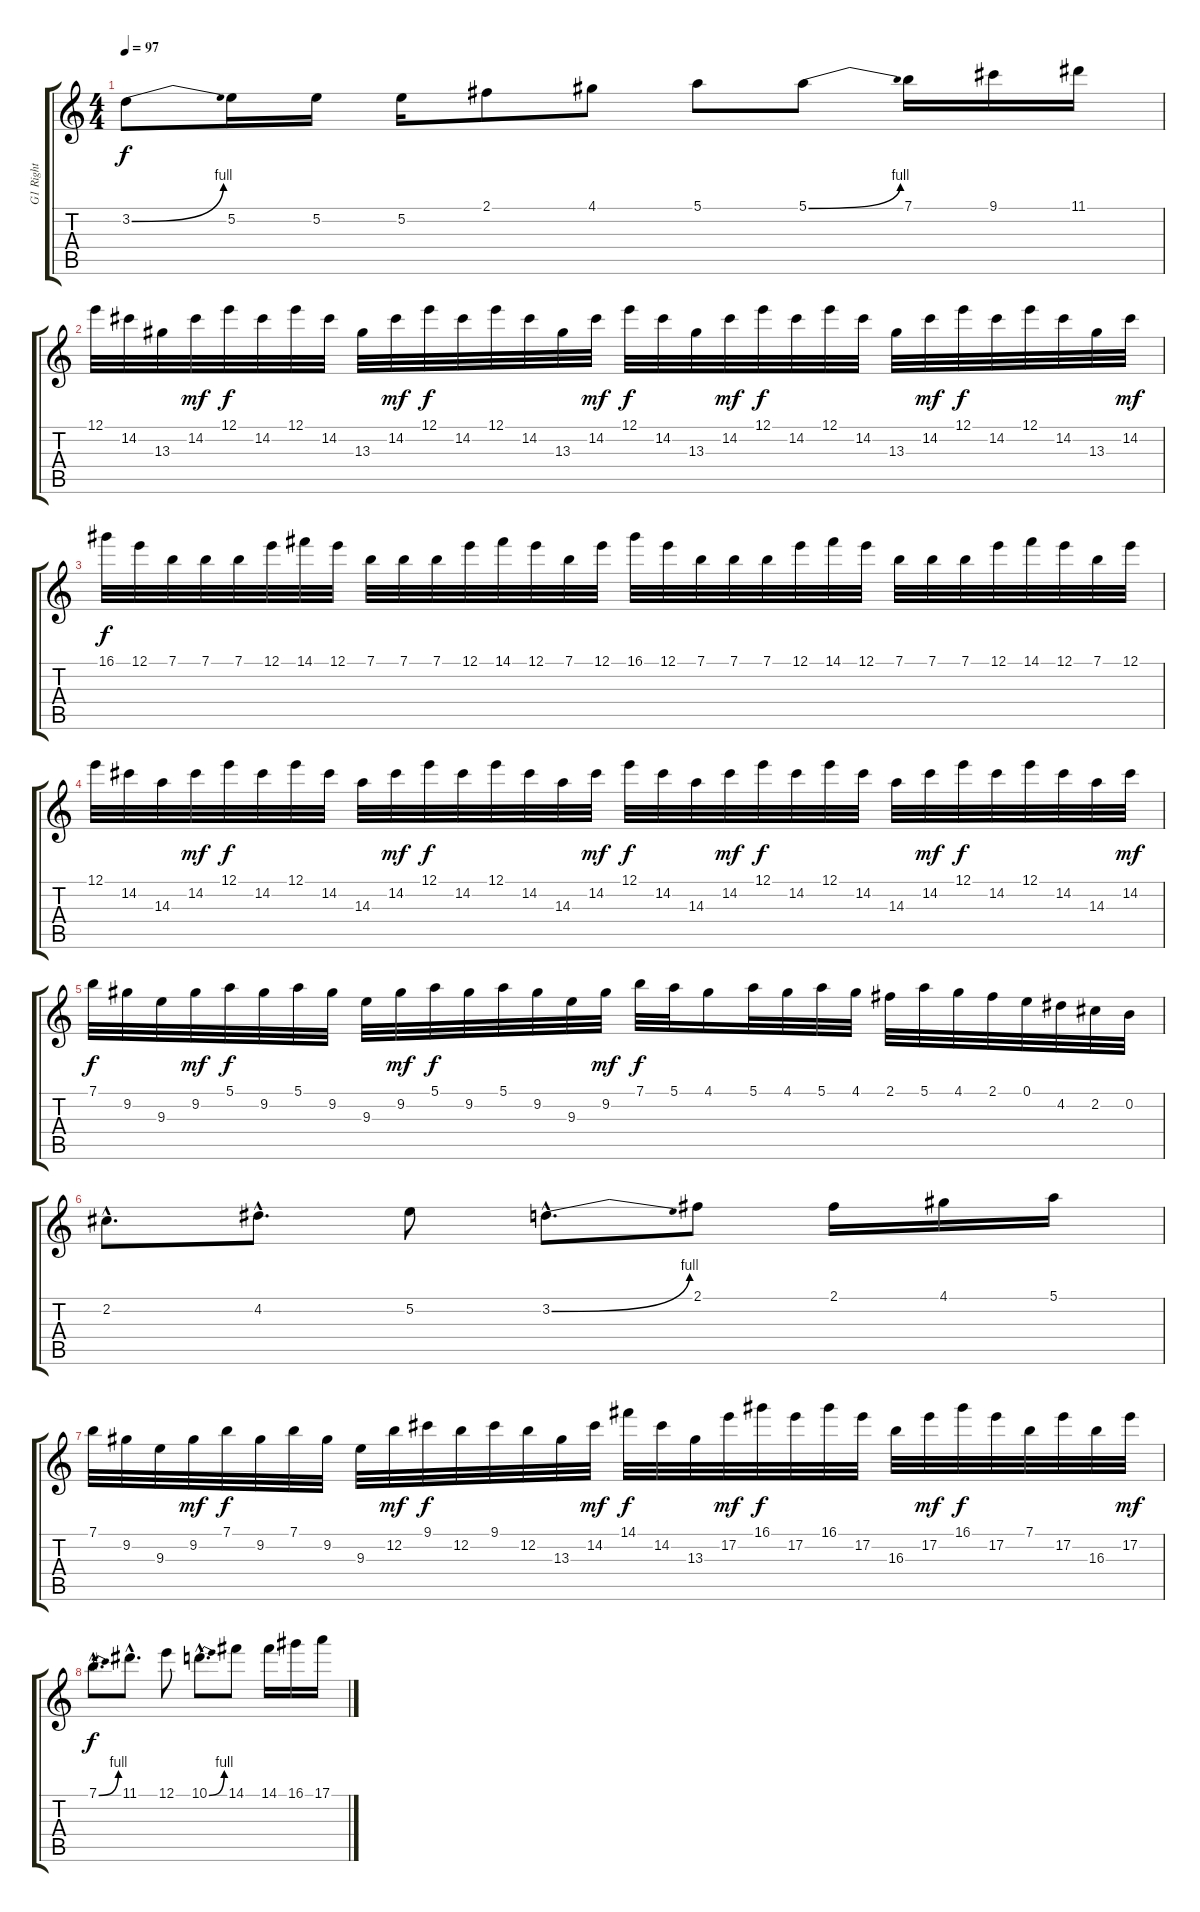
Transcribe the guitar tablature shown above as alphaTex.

\track ("G1 Right" "G1 Right") {instrument distortionguitar}
\staff {score tabs}
\tuning (E4 B3 G3 D3 A2 E2) {hide}
\ts (4 4)
\tempo 97
\clef g2
\ks c
3.2{be (bend 0 0 60 4)}.8{dy f} 5.2.16 5.2.16 5.2.16 2.1.8 4.1.8 5.1.8 5.1{be (bend 0 0 60 4)}.8 7.1.16 9.1.16 11.1.16 |
12.1.32{instrument overdrivenguitar} 14.2.32 13.3.32 14.2.32{dy mf} 12.1.32{dy f} 14.2.32 12.1.32 14.2.32 13.3.32 14.2.32{dy mf} 12.1.32{dy f} 14.2.32 12.1.32 14.2.32 13.3.32 14.2.32{dy mf} 12.1.32{dy f} 14.2.32 13.3.32 14.2.32{dy mf} 12.1.32{dy f} 14.2.32 12.1.32 14.2.32 13.3.32 14.2.32{dy mf} 12.1.32{dy f} 14.2.32 12.1.32 14.2.32 13.3.32 14.2.32{dy mf} |
16.1.32{dy f} 12.1.32 7.1.32 7.1.32 7.1.32 12.1.32 14.1.32 12.1.32 7.1.32 7.1.32 7.1.32 12.1.32 14.1.32 12.1.32 7.1.32 12.1.32 16.1.32 12.1.32 7.1.32 7.1.32 7.1.32 12.1.32 14.1.32 12.1.32 7.1.32 7.1.32 7.1.32 12.1.32 14.1.32 12.1.32 7.1.32 12.1.32 |
12.1.32{instrument overdrivenguitar} 14.2.32 14.3.32 14.2.32{dy mf} 12.1.32{dy f} 14.2.32 12.1.32 14.2.32 14.3.32 14.2.32{dy mf} 12.1.32{dy f} 14.2.32 12.1.32 14.2.32 14.3.32 14.2.32{dy mf} 12.1.32{dy f} 14.2.32 14.3.32 14.2.32{dy mf} 12.1.32{dy f} 14.2.32 12.1.32 14.2.32 14.3.32 14.2.32{dy mf} 12.1.32{dy f} 14.2.32 12.1.32 14.2.32 14.3.32 14.2.32{dy mf} |
7.1.32{dy f} 9.2.32 9.3.32 9.2.32{dy mf} 5.1.32{dy f} 9.2.32 5.1.32 9.2.32 9.3.32 9.2.32{dy mf} 5.1.32{dy f} 9.2.32 5.1.32 9.2.32 9.3.32 9.2.32{dy mf} 7.1.32{dy f} 5.1.32 4.1.16 5.1.32 4.1.32 5.1.32 4.1.32 2.1.32 5.1.32 4.1.32 2.1.32 0.1.32 4.2.32 2.2.32 0.2.32 |
2.2{hac}.8{d instrument overdrivenguitar} 4.2{hac}.8{d} 5.2.8 3.2{be (bend 0 0 60 4) hac}.8{d} 2.1.8 2.1.16 4.1.16 5.1.16 |
7.1.32 9.2.32 9.3.32 9.2.32{dy mf} 7.1.32{dy f} 9.2.32 7.1.32 9.2.32 9.3.32 12.2.32{dy mf} 9.1.32{dy f} 12.2.32 9.1.32 12.2.32 13.3.32 14.2.32{dy mf} 14.1.32{dy f} 14.2.32 13.3.32 17.2.32{dy mf} 16.1.32{dy f} 17.2.32 16.1.32 17.2.32 16.3.32 17.2.32{dy mf} 16.1.32{dy f} 17.2.32 7.1.32 17.2.32 16.3.32 17.2.32{dy mf} |
7.1{be (bend 0 0 60 4) hac}.8{d dy f} 11.1{hac}.8{d} 12.1.8 10.1{be (bend 0 0 60 4) hac}.8{d} 14.1.8 14.1.16 16.1.16 17.1.16
